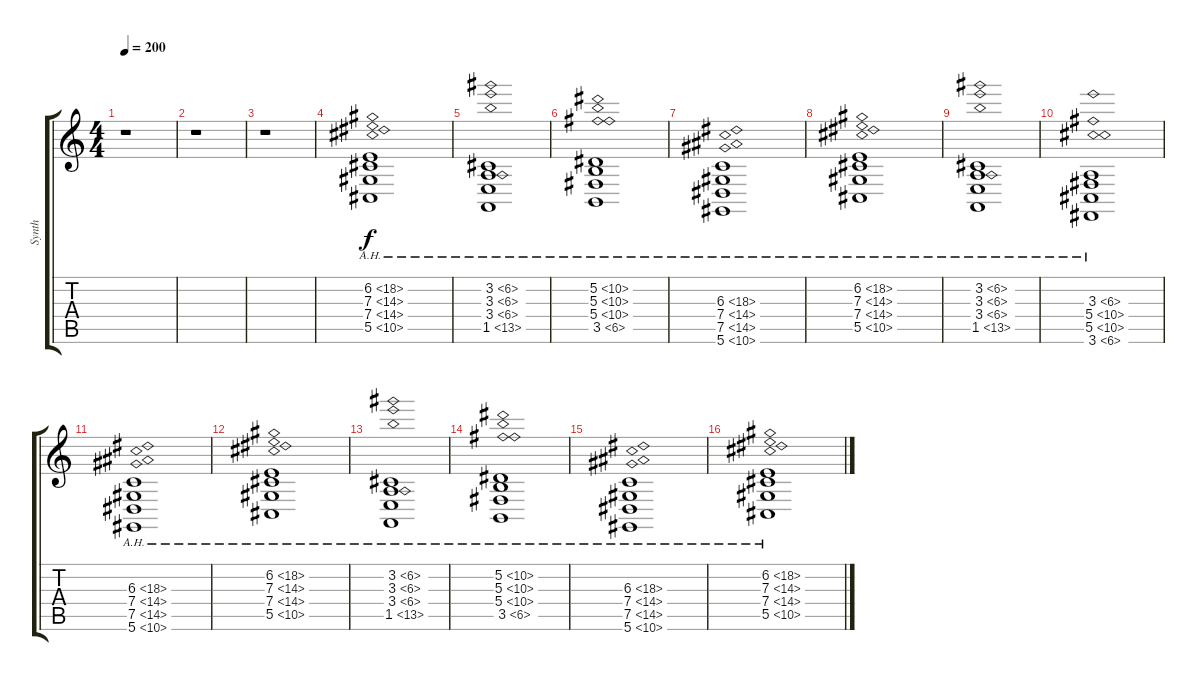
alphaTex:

\track ("Synth" "Synth") {instrument stringensemble1}
\staff {score tabs}
\tuning (Eb4 Bb3 Gb3 Db3 Ab2 Eb2) {hide}
\ts (4 4)
\tempo 200
\clef g2
\ks c
r.1{dy f} |
r.1 |
r.1 |
(6.2{ah 12} 7.3{ah 7} 7.4{ah 7} 5.5{ah 5}).1 |
(3.2{ah 3} 3.3{ah 3} 3.4{ah 3} 1.5{ah 12}).1 |
(5.2{ah 5} 5.3{ah 5} 5.4{ah 5} 3.5{ah 3}).1 |
(6.3{ah 12} 7.4{ah 7} 7.5{ah 7} 5.6{ah 5}).1 |
(6.2{ah 12} 7.3{ah 7} 7.4{ah 7} 5.5{ah 5}).1 |
(3.2{ah 3} 3.3{ah 3} 3.4{ah 3} 1.5{ah 12}).1 |
(3.3{ah 3} 5.4{ah 5} 5.5{ah 5} 3.6{ah 3}).1 |
(6.3{ah 12} 7.4{ah 7} 7.5{ah 7} 5.6{ah 5}).1 |
(6.2{ah 12} 7.3{ah 7} 7.4{ah 7} 5.5{ah 5}).1 |
(3.2{ah 3} 3.3{ah 3} 3.4{ah 3} 1.5{ah 12}).1 |
(5.2{ah 5} 5.3{ah 5} 5.4{ah 5} 3.5{ah 3}).1 |
(6.3{ah 12} 7.4{ah 7} 7.5{ah 7} 5.6{ah 5}).1 |
(6.2{ah 12} 7.3{ah 7} 7.4{ah 7} 5.5{ah 5}).1
